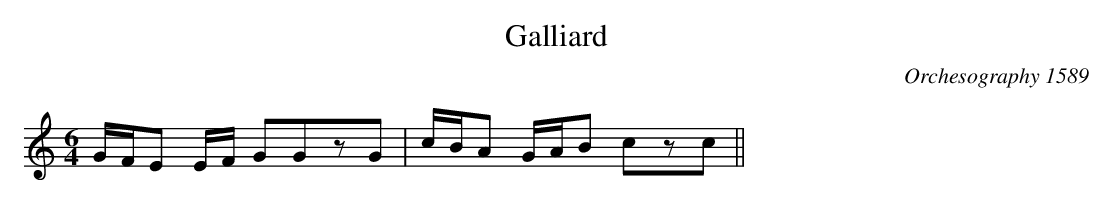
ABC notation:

X:1
T:Galliard
C:Orchesography 1589
M:6/4
K:DDor
G/F/E E/F/ GGzG | c/B/A G/A/B czc ||
